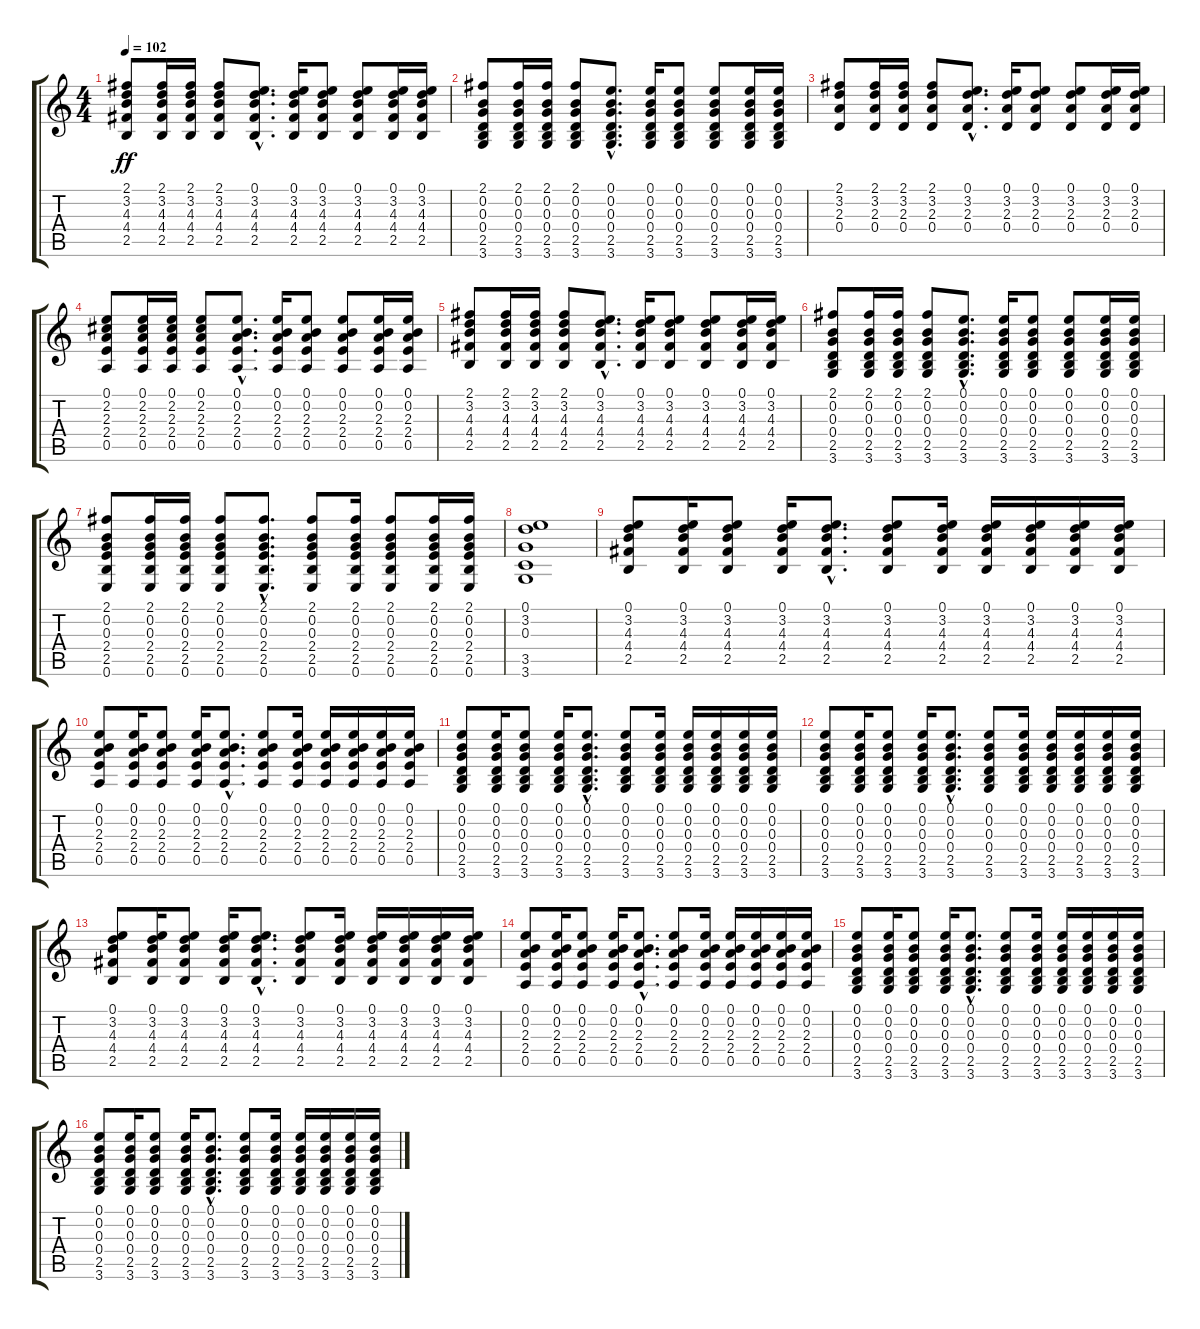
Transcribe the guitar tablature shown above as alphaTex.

\track "" {instrument acousticguitarsteel}
\staff {score tabs}
\tuning (E4 B3 G3 D3 A2 E2) {hide}
\ts (4 4)
\tempo 102
\clef g2
\ks c
(2.1 3.2 4.3 4.4 2.5).8{dy ff} (2.1 3.2 4.3 4.4 2.5).16 (2.1 3.2 4.3 4.4 2.5).16 (2.1 3.2 4.3 4.4 2.5).8 (0.1{hac} 3.2{hac} 4.3{hac} 4.4{hac} 2.5{hac}).8{d} (0.1 3.2 4.3 4.4 2.5).16 (0.1 3.2 4.3 4.4 2.5).8 (0.1 3.2 4.3 4.4 2.5).8 (0.1 3.2 4.3 4.4 2.5).16 (0.1 3.2 4.3 4.4 2.5).16 |
(2.1 0.2 0.3 0.4 2.5 3.6).8 (2.1 0.2 0.3 0.4 2.5 3.6).16 (2.1 0.2 0.3 0.4 2.5 3.6).16 (2.1 0.2 0.3 0.4 2.5 3.6).8 (0.1{hac} 0.2{hac} 0.3{hac} 0.4{hac} 2.5{hac} 3.6{hac}).8{d} (0.1 0.2 0.3 0.4 2.5 3.6).16 (0.1 0.2 0.3 0.4 2.5 3.6).8 (0.1 0.2 0.3 0.4 2.5 3.6).8 (0.1 0.2 0.3 0.4 2.5 3.6).16 (0.1 0.2 0.3 0.4 2.5 3.6).16 |
(2.1 3.2 2.3 0.4).8 (2.1 3.2 2.3 0.4).16 (2.1 3.2 2.3 0.4).16 (2.1 3.2 2.3 0.4).8 (0.1{hac} 3.2{hac} 2.3{hac} 0.4{hac}).8{d} (0.1 3.2 2.3 0.4).16 (0.1 3.2 2.3 0.4).8 (0.1 3.2 2.3 0.4).8 (0.1 3.2 2.3 0.4).16 (0.1 3.2 2.3 0.4).16 |
(0.1 2.2 2.3 2.4 0.5).8 (0.1 2.2 2.3 2.4 0.5).16 (0.1 2.2 2.3 2.4 0.5).16 (0.1 2.2 2.3 2.4 0.5).8 (0.1{hac} 0.2{hac} 2.3{hac} 2.4{hac} 0.5{hac}).8{d} (0.1 0.2 2.3 2.4 0.5).16 (0.1 0.2 2.3 2.4 0.5).8 (0.1 0.2 2.3 2.4 0.5).8 (0.1 0.2 2.3 2.4 0.5).16 (0.1 0.2 2.3 2.4 0.5).16 |
(2.1 3.2 4.3 4.4 2.5).8 (2.1 3.2 4.3 4.4 2.5).16 (2.1 3.2 4.3 4.4 2.5).16 (2.1 3.2 4.3 4.4 2.5).8 (0.1{hac} 3.2{hac} 4.3{hac} 4.4{hac} 2.5{hac}).8{d} (0.1 3.2 4.3 4.4 2.5).16 (0.1 3.2 4.3 4.4 2.5).8 (0.1 3.2 4.3 4.4 2.5).8 (0.1 3.2 4.3 4.4 2.5).16 (0.1 3.2 4.3 4.4 2.5).16 |
(2.1 0.2 0.3 0.4 2.5 3.6).8 (2.1 0.2 0.3 0.4 2.5 3.6).16 (2.1 0.2 0.3 0.4 2.5 3.6).16 (2.1 0.2 0.3 0.4 2.5 3.6).8 (0.1{hac} 0.2{hac} 0.3{hac} 0.4{hac} 2.5{hac} 3.6{hac}).8{d} (0.1 0.2 0.3 0.4 2.5 3.6).16 (0.1 0.2 0.3 0.4 2.5 3.6).8 (0.1 0.2 0.3 0.4 2.5 3.6).8 (0.1 0.2 0.3 0.4 2.5 3.6).16 (0.1 0.2 0.3 0.4 2.5 3.6).16 |
(2.1 0.2 0.3 2.4 2.5 0.6).8 (2.1 0.2 0.3 2.4 2.5 0.6).16 (2.1 0.2 0.3 2.4 2.5 0.6).16 (2.1 0.2 0.3 2.4 2.5 0.6).8 (2.1{hac} 0.2{hac} 0.3{hac} 2.4{hac} 2.5{hac} 0.6{hac}).8{d} (2.1 0.2 0.3 2.4 2.5 0.6).8 (2.1 0.2 0.3 2.4 2.5 0.6).16 (2.1 0.2 0.3 2.4 2.5 0.6).8 (2.1 0.2 0.3 2.4 2.5 0.6).16 (2.1 0.2 0.3 2.4 2.5 0.6).16 |
(0.1 3.2 0.3 3.5 3.6).1 |
(0.1 3.2 4.3 4.4 2.5).8 (0.1 3.2 4.3 4.4 2.5).16 (0.1 3.2 4.3 4.4 2.5).8 (0.1 3.2 4.3 4.4 2.5).16 (0.1{hac} 3.2{hac} 4.3{hac} 4.4{hac} 2.5{hac}).8{d} (0.1 3.2 4.3 4.4 2.5).8 (0.1 3.2 4.3 4.4 2.5).16 (0.1 3.2 4.3 4.4 2.5).16 (0.1 3.2 4.3 4.4 2.5).16 (0.1 3.2 4.3 4.4 2.5).16 (0.1 3.2 4.3 4.4 2.5).16 |
(0.1 0.2 2.3 2.4 0.5).8 (0.1 0.2 2.3 2.4 0.5).16 (0.1 0.2 2.3 2.4 0.5).8 (0.1 0.2 2.3 2.4 0.5).16 (0.1{hac} 0.2{hac} 2.3{hac} 2.4{hac} 0.5{hac}).8{d} (0.1 0.2 2.3 2.4 0.5).8 (0.1 0.2 2.3 2.4 0.5).16 (0.1 0.2 2.3 2.4 0.5).16 (0.1 0.2 2.3 2.4 0.5).16 (0.1 0.2 2.3 2.4 0.5).16 (0.1 0.2 2.3 2.4 0.5).16 |
(0.1 0.2 0.3 0.4 2.5 3.6).8 (0.1 0.2 0.3 0.4 2.5 3.6).16 (0.1 0.2 0.3 0.4 2.5 3.6).8 (0.1 0.2 0.3 0.4 2.5 3.6).16 (0.1{hac} 0.2{hac} 0.3{hac} 0.4{hac} 2.5{hac} 3.6{hac}).8{d} (0.1 0.2 0.3 0.4 2.5 3.6).8 (0.1 0.2 0.3 0.4 2.5 3.6).16 (0.1 0.2 0.3 0.4 2.5 3.6).16 (0.1 0.2 0.3 0.4 2.5 3.6).16 (0.1 0.2 0.3 0.4 2.5 3.6).16 (0.1 0.2 0.3 0.4 2.5 3.6).16 |
(0.1 0.2 0.3 0.4 2.5 3.6).8 (0.1 0.2 0.3 0.4 2.5 3.6).16 (0.1 0.2 0.3 0.4 2.5 3.6).8 (0.1 0.2 0.3 0.4 2.5 3.6).16 (0.1{hac} 0.2{hac} 0.3{hac} 0.4{hac} 2.5{hac} 3.6{hac}).8{d} (0.1 0.2 0.3 0.4 2.5 3.6).8 (0.1 0.2 0.3 0.4 2.5 3.6).16 (0.1 0.2 0.3 0.4 2.5 3.6).16 (0.1 0.2 0.3 0.4 2.5 3.6).16 (0.1 0.2 0.3 0.4 2.5 3.6).16 (0.1 0.2 0.3 0.4 2.5 3.6).16 |
(0.1 3.2 4.3 4.4 2.5).8 (0.1 3.2 4.3 4.4 2.5).16 (0.1 3.2 4.3 4.4 2.5).8 (0.1 3.2 4.3 4.4 2.5).16 (0.1{hac} 3.2{hac} 4.3{hac} 4.4{hac} 2.5{hac}).8{d} (0.1 3.2 4.3 4.4 2.5).8 (0.1 3.2 4.3 4.4 2.5).16 (0.1 3.2 4.3 4.4 2.5).16 (0.1 3.2 4.3 4.4 2.5).16 (0.1 3.2 4.3 4.4 2.5).16 (0.1 3.2 4.3 4.4 2.5).16 |
(0.1 0.2 2.3 2.4 0.5).8 (0.1 0.2 2.3 2.4 0.5).16 (0.1 0.2 2.3 2.4 0.5).8 (0.1 0.2 2.3 2.4 0.5).16 (0.1{hac} 0.2{hac} 2.3{hac} 2.4{hac} 0.5{hac}).8{d} (0.1 0.2 2.3 2.4 0.5).8 (0.1 0.2 2.3 2.4 0.5).16 (0.1 0.2 2.3 2.4 0.5).16 (0.1 0.2 2.3 2.4 0.5).16 (0.1 0.2 2.3 2.4 0.5).16 (0.1 0.2 2.3 2.4 0.5).16 |
(0.1 0.2 0.3 0.4 2.5 3.6).8 (0.1 0.2 0.3 0.4 2.5 3.6).16 (0.1 0.2 0.3 0.4 2.5 3.6).8 (0.1 0.2 0.3 0.4 2.5 3.6).16 (0.1{hac} 0.2{hac} 0.3{hac} 0.4{hac} 2.5{hac} 3.6{hac}).8{d} (0.1 0.2 0.3 0.4 2.5 3.6).8 (0.1 0.2 0.3 0.4 2.5 3.6).16 (0.1 0.2 0.3 0.4 2.5 3.6).16 (0.1 0.2 0.3 0.4 2.5 3.6).16 (0.1 0.2 0.3 0.4 2.5 3.6).16 (0.1 0.2 0.3 0.4 2.5 3.6).16 |
(0.1 0.2 0.3 0.4 2.5 3.6).8 (0.1 0.2 0.3 0.4 2.5 3.6).16 (0.1 0.2 0.3 0.4 2.5 3.6).8 (0.1 0.2 0.3 0.4 2.5 3.6).16 (0.1{hac} 0.2{hac} 0.3{hac} 0.4{hac} 2.5{hac} 3.6{hac}).8{d} (0.1 0.2 0.3 0.4 2.5 3.6).8 (0.1 0.2 0.3 0.4 2.5 3.6).16 (0.1 0.2 0.3 0.4 2.5 3.6).16 (0.1 0.2 0.3 0.4 2.5 3.6).16 (0.1 0.2 0.3 0.4 2.5 3.6).16 (0.1 0.2 0.3 0.4 2.5 3.6).16
